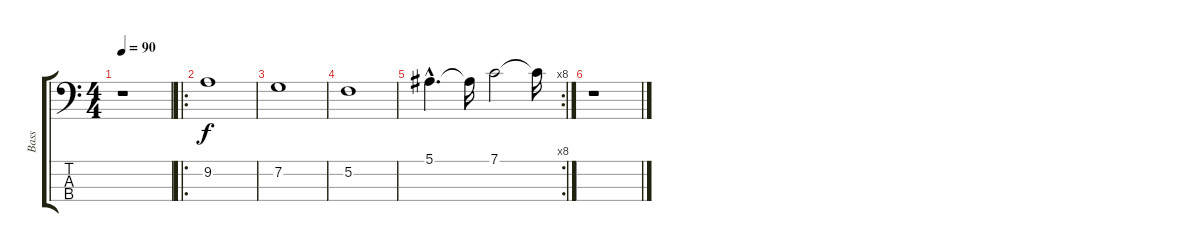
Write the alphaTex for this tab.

\track ("Bass" "Bass") {instrument electricbasspick}
\staff {score tabs}
\tuning (F2 C2 G1 C1) {hide}
\ts (4 4)
\tempo 90
\clef f4
\ks c
r.1{dy f} |
\ro
9.2.1 |
7.2.1 |
5.2.1 |
\rc 8
5.1{hac}.4{d} 5.1{t}.16 7.1.2 7.1{t}.16 |
r.1
